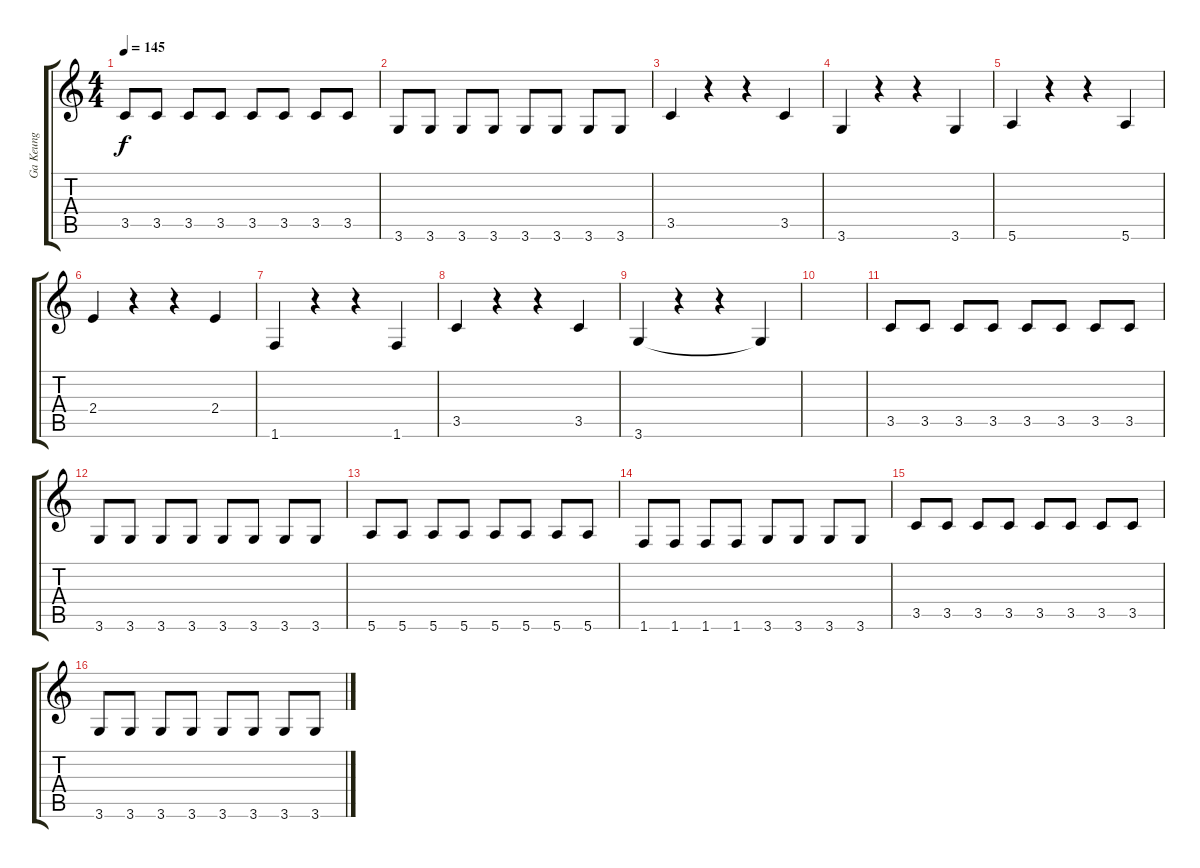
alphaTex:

\track ("Ga Keung" "Ga Keung") {instrument slapbass1}
\staff {score tabs}
\tuning (E4 B3 G3 D3 A2 E2) {hide}
\ts (4 4)
\tempo 145
\clef g2
\ks c
3.5.8{dy f} 3.5.8 3.5.8 3.5.8 3.5.8 3.5.8 3.5.8 3.5.8 |
3.6.8 3.6.8 3.6.8 3.6.8 3.6.8 3.6.8 3.6.8 3.6.8 |
3.5.4 r.4 r.4 3.5.4 |
3.6.4 r.4 r.4 3.6.4 |
5.6.4 r.4 r.4 5.6.4 |
2.4.4 r.4 r.4 2.4.4 |
1.6.4 r.4 r.4 1.6.4 |
3.5.4 r.4 r.4 3.5.4 |
3.6.4 r.4 r.4 3.6{t}.4 |
|
3.5.8 3.5.8 3.5.8 3.5.8 3.5.8 3.5.8 3.5.8 3.5.8 |
3.6.8 3.6.8 3.6.8 3.6.8 3.6.8 3.6.8 3.6.8 3.6.8 |
5.6.8 5.6.8 5.6.8 5.6.8 5.6.8 5.6.8 5.6.8 5.6.8 |
1.6.8 1.6.8 1.6.8 1.6.8 3.6.8 3.6.8 3.6.8 3.6.8 |
3.5.8 3.5.8 3.5.8 3.5.8 3.5.8 3.5.8 3.5.8 3.5.8 |
3.6.8 3.6.8 3.6.8 3.6.8 3.6.8 3.6.8 3.6.8 3.6.8
